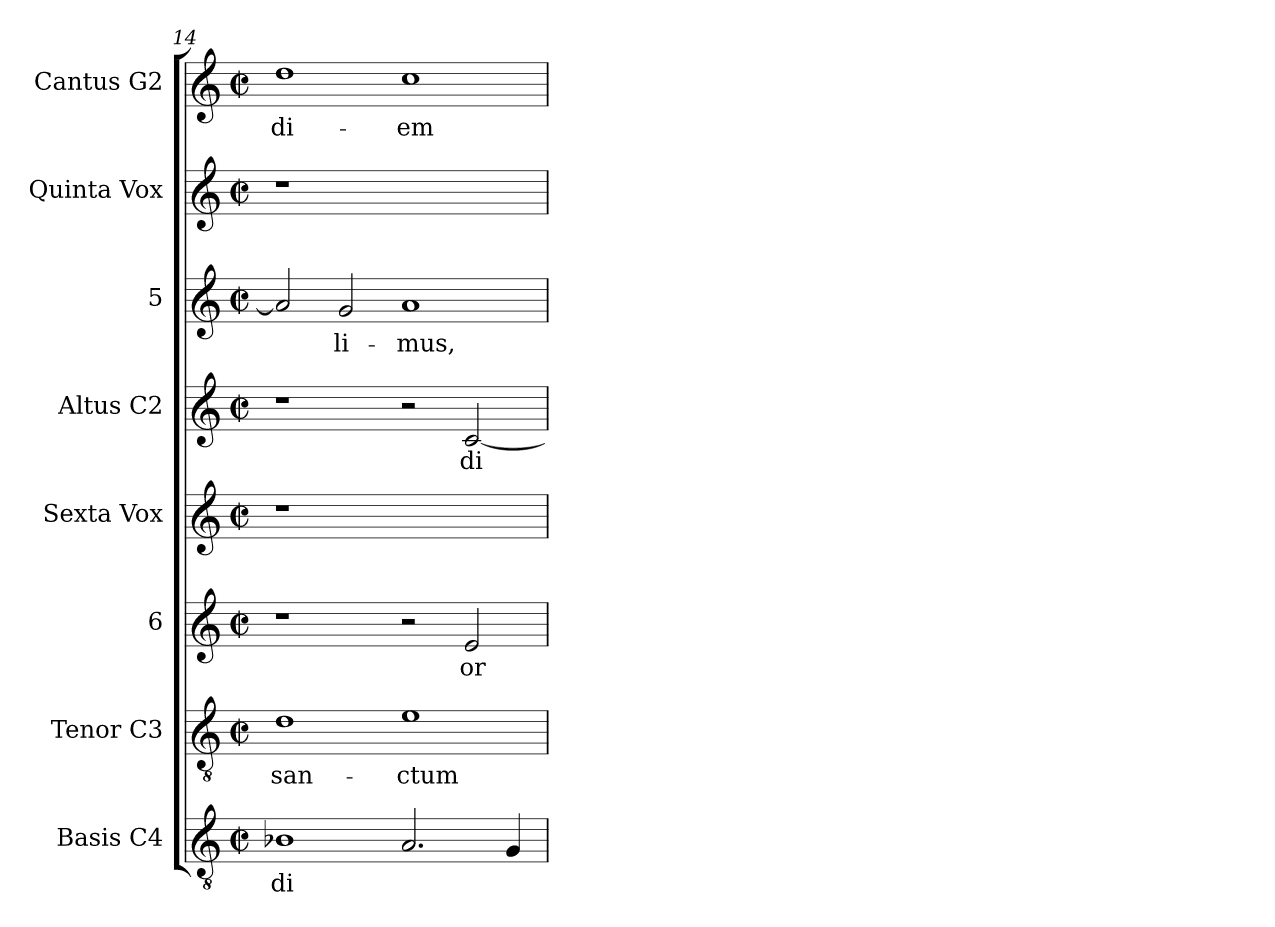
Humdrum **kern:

**kern	**text	**kern	**text	**kern	**text	**kern	**kern	**text	**kern	**text	**kern	**kern	**text
*part8	*part8	*part7	*part7	*part6	*part6	*part5	*part4	*part4	*part3	*part3	*part2	*part1	*part1
*staff8	*staff8	*staff7	*staff7	*staff6	*staff6	*staff5	*staff4	*staff4	*staff3	*staff3	*staff2	*staff1	*staff1
*I"Basis  C4	*	*I"Tenor  C3	*	*I"6	*	*I"Sexta  Vox	*I"Altus  C2	*	*I"5	*	*I"Quinta  Vox	*I"Cantus  G2	*
*I'B	*	*I'T	*	*	*	*	*I'A	*	*	*	*	*I'C	*
*clefGv2	*	*clefGv2	*	*clefG2	*	*clefG2	*clefG2	*	*clefG2	*	*clefG2	*clefG2	*
*k[]	*	*k[]	*	*k[]	*	*k[]	*k[]	*	*k[]	*	*k[]	*k[]	*
*C:	*	*C:	*	*C:	*	*C:	*C:	*	*C:	*	*C:	*C:	*
*M2/2	*	*M2/2	*	*M2/2	*	*M2/2	*M2/2	*	*M2/2	*	*M2/2	*M2/2	*
*met(c|)	*	*met(c|)	*	*met(c|)	*	*met(c|)	*met(c|)	*	*met(c|)	*	*met(c|)	*met(c|)	*
=14	=14	=14	=14	=14	=14	=14	=14	=14	=14	=14	=14	=14	=14
!	!LO:LY:b:cj	!	!LO:LY:b:cj	!	!	!	!	!	!	!LO:LY:b:cj	!	!	!LO:LY:b:cj
1B-X	di-	1d	san-	1r	.	1r	1r	.	2a/]	--	1r	1dd	di-
!	!	!	!	!	!	!	!	!	!	!LO:LY:b:cj	!	!	!
.	.	.	.	.	.	.	.	.	2g/	-li-	.	.	.
!	!LO:LY:b:cj	!	!LO:LY:b:cj	!	!	!	!	!	!	!LO:LY:b:cj	!	!	!LO:LY:b:cj
2.A/	--	1e	-ctum	2r	.	1ryy	2r	.	1a	-mus,	1ryy	1cc	-em
!	!	!	!	!	!LO:LY:b:cj	!	!	!LO:LY:b:cj	!	!	!	!	!
.	.	.	.	2e/	or-	.	[<2c/	di-	.	.	.	.	.
!	!LO:LY:b:cj	!	!	!	!	!	!	!	!	!	!	!	!
4G/	--	.	.	.	.	.	.	.	.	.	.	.	.
=	=	=	=	=	=	=	=	=	=	=	=	=	=
*-	*-	*-	*-	*-	*-	*-	*-	*-	*-	*-	*-	*-	*-
